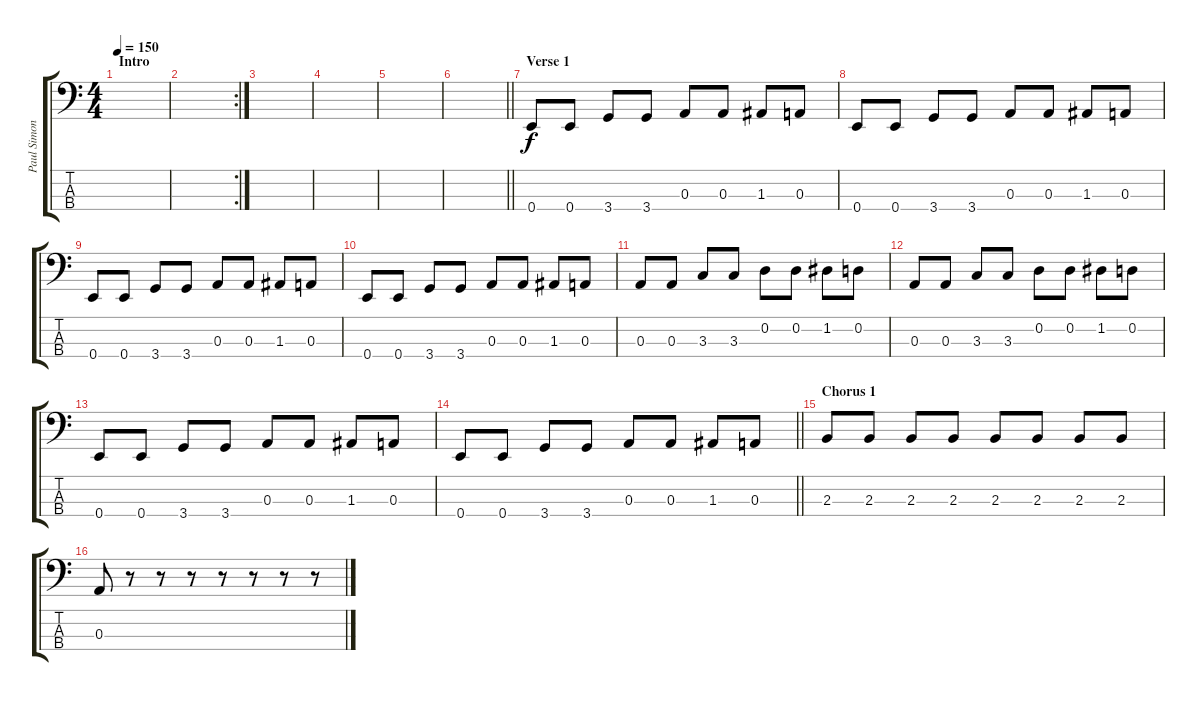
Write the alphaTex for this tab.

\track ("Paul Simonon - Bass" "Paul Simon") {instrument electricbassfinger}
\staff {score tabs}
\tuning (G2 D2 A1 E1) {hide}
\ts (4 4)
\section ("" "Intro")
\tempo 150
\clef f4
\ks c
|
\rc 2
|
|
|
|
\barLineRight lightlight
|
\section ("" "Verse 1")
0.4.8 0.4.8 3.4.8 3.4.8 0.3.8 0.3.8 1.3.8 0.3.8 |
0.4.8 0.4.8 3.4.8 3.4.8 0.3.8 0.3.8 1.3.8 0.3.8 |
0.4.8 0.4.8 3.4.8 3.4.8 0.3.8 0.3.8 1.3.8 0.3.8 |
0.4.8 0.4.8 3.4.8 3.4.8 0.3.8 0.3.8 1.3.8 0.3.8 |
0.3.8 0.3.8 3.3.8 3.3.8 0.2.8 0.2.8 1.2.8 0.2.8 |
0.3.8 0.3.8 3.3.8 3.3.8 0.2.8 0.2.8 1.2.8 0.2.8 |
0.4.8 0.4.8 3.4.8 3.4.8 0.3.8 0.3.8 1.3.8 0.3.8 |
\barLineRight lightlight
0.4.8 0.4.8 3.4.8 3.4.8 0.3.8 0.3.8 1.3.8 0.3.8 |
\section ("" "Chorus 1")
2.3.8 2.3.8 2.3.8 2.3.8 2.3.8 2.3.8 2.3.8 2.3.8 |
0.3.8 r.8 r.8 r.8 r.8 r.8 r.8 r.8
